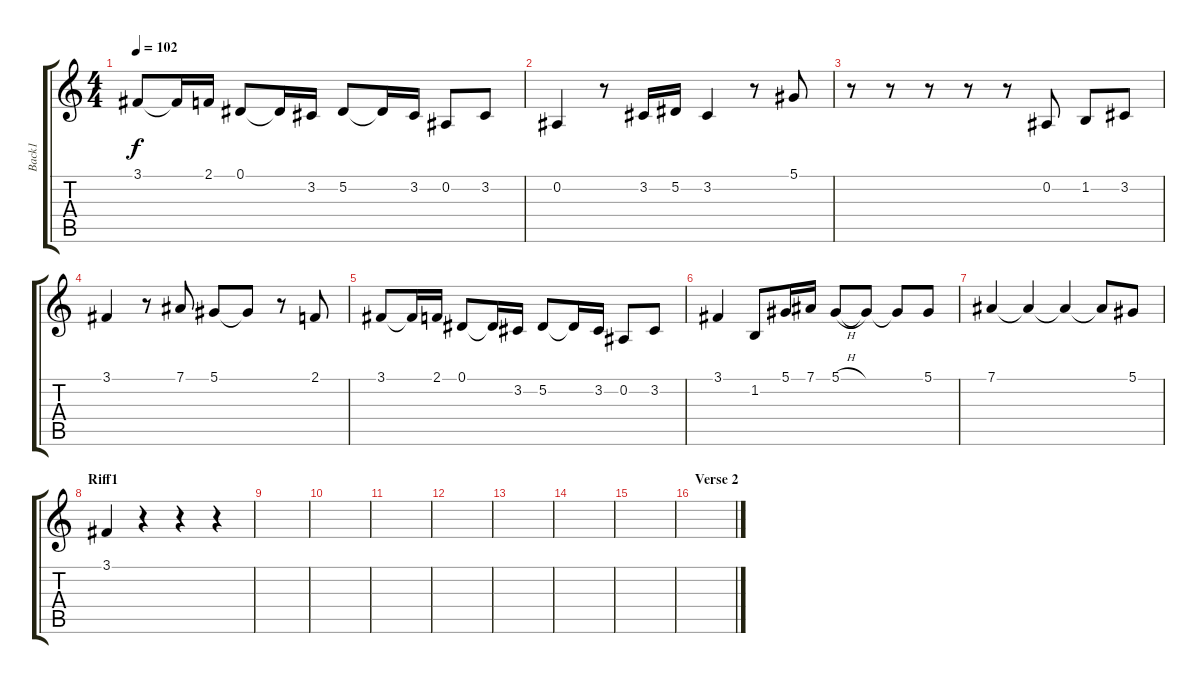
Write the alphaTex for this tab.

\track ("Back1" "Back1") {instrument tenorsax}
\staff {score tabs}
\tuning (Eb4 Bb3 Gb3 Db3 Ab2 Eb2) {hide}
\ts (4 4)
\tempo 102
\clef g2
\ks c
3.1.8{dy f} 3.1{t}.16 2.1.16 0.1.8 0.1{t}.16 3.2.16 5.2.8 5.2{t}.16 3.2.16 0.2.8 3.2.8 |
0.2.4 r.8 3.2.16 5.2.16 3.2.4 r.8 5.1.8 |
r.8 r.8 r.8 r.8 r.8 0.2.8 1.2.8 3.2.8 |
3.1.4 r.8 7.1.8 5.1.8 5.1{t}.8 r.8 2.1.8 |
3.1.8 3.1{t}.16 2.1.16 0.1.8 0.1{t}.16 3.2.16 5.2.8 5.2{t}.16 3.2.16 0.2.8 3.2.8 |
3.1.4 1.2.8 5.1.16 7.1.16 5.1{h}.8 5.1{t}.8 5.1{t}.8 5.1.8 |
7.1.4 7.1{t}.4 7.1{t}.4 7.1{t}.8 5.1.8 |
\section ("" "Riff1")
3.1.4 r.4 r.4 r.4 |
|
|
|
|
|
|
|
\section ("" "Verse 2")
